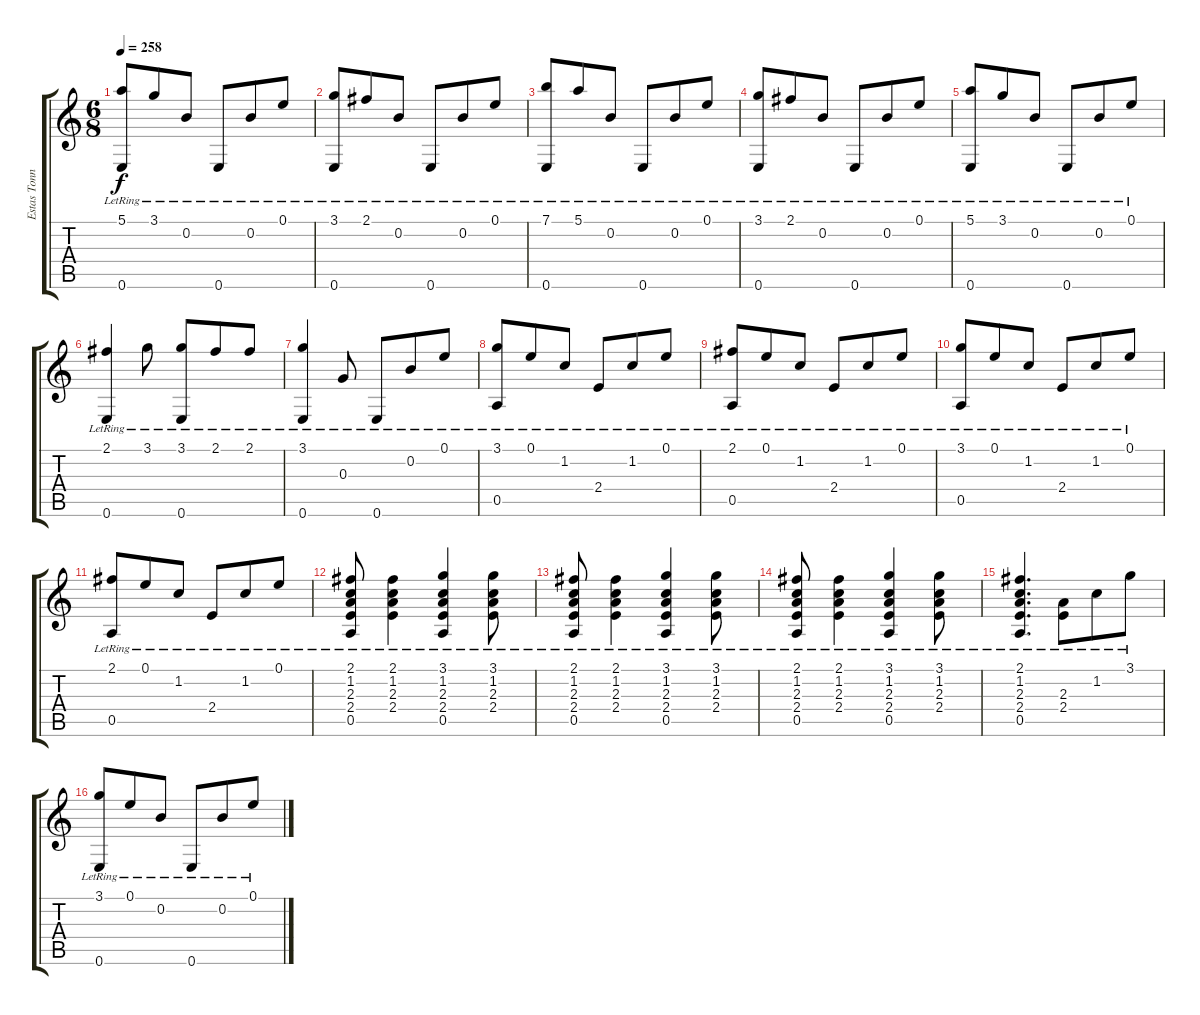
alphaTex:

\track ("Estas Tonne" "Estas Tonn") {instrument acousticguitarnylon}
\staff {score tabs}
\tuning (E4 B3 G3 D3 A2 E2) {hide}
\ts (6 8)
\tempo 258
\clef g2
\ks c
(5.1{lr} 0.6{lr}).8{dy f} 3.1{lr}.8 0.2{lr}.8 0.6{lr}.8 0.2{lr}.8 0.1{lr}.8 |
(3.1{lr} 0.6{lr}).8 2.1{lr}.8 0.2{lr}.8 0.6{lr}.8 0.2{lr}.8 0.1{lr}.8 |
(7.1{lr} 0.6{lr}).8 5.1{lr}.8 0.2{lr}.8 0.6{lr}.8 0.2{lr}.8 0.1{lr}.8 |
(3.1{lr} 0.6{lr}).8 2.1{lr}.8 0.2{lr}.8 0.6{lr}.8 0.2{lr}.8 0.1{lr}.8 |
(5.1{lr} 0.6{lr}).8 3.1{lr}.8 0.2{lr}.8 0.6{lr}.8 0.2{lr}.8 0.1{lr}.8 |
(2.1{lr} 0.6{lr}).4 3.1{lr}.8 (3.1{lr} 0.6{lr}).8 2.1{lr}.8 2.1{lr}.8 |
(3.1{lr} 0.6{lr}).4 0.3{lr}.8 0.6{lr}.8 0.2{lr}.8 0.1{lr}.8 |
(3.1{lr} 0.5{lr}).8 0.1{lr}.8 1.2{lr}.8 2.4{lr}.8 1.2{lr}.8 0.1{lr}.8 |
(2.1{lr} 0.5{lr}).8 0.1{lr}.8 1.2{lr}.8 2.4{lr}.8 1.2{lr}.8 0.1{lr}.8 |
(3.1{lr} 0.5{lr}).8 0.1{lr}.8 1.2{lr}.8 2.4{lr}.8 1.2{lr}.8 0.1{lr}.8 |
(2.1{lr} 0.5{lr}).8 0.1{lr}.8 1.2{lr}.8 2.4{lr}.8 1.2{lr}.8 0.1{lr}.8 |
(2.1{lr} 1.2{lr} 2.3{lr} 2.4{lr} 0.5{lr}).8 (2.1{lr} 1.2{lr} 2.3{lr} 2.4{lr}).4 (3.1{lr} 1.2{lr} 2.3{lr} 2.4{lr} 0.5{lr}).4 (3.1{lr} 1.2{lr} 2.3{lr} 2.4{lr}).8 |
(2.1{lr} 1.2{lr} 2.3{lr} 2.4{lr} 0.5{lr}).8 (2.1{lr} 1.2{lr} 2.3{lr} 2.4{lr}).4 (3.1{lr} 1.2{lr} 2.3{lr} 2.4{lr} 0.5{lr}).4 (3.1{lr} 1.2{lr} 2.3{lr} 2.4{lr}).8 |
(2.1{lr} 1.2{lr} 2.3{lr} 2.4{lr} 0.5{lr}).8 (2.1{lr} 1.2{lr} 2.3{lr} 2.4{lr}).4 (3.1{lr} 1.2{lr} 2.3{lr} 2.4{lr} 0.5{lr}).4 (3.1{lr} 1.2{lr} 2.3{lr} 2.4{lr}).8 |
(2.1{lr} 1.2{lr} 2.3{lr} 2.4{lr} 0.5{lr}).4{d} (2.3{lr} 2.4{lr}).8 1.2{lr}.8 3.1{lr}.8 |
(3.1{lr} 0.6{lr}).8 0.1{lr}.8 0.2{lr}.8 0.6{lr}.8 0.2{lr}.8 0.1{lr}.8
